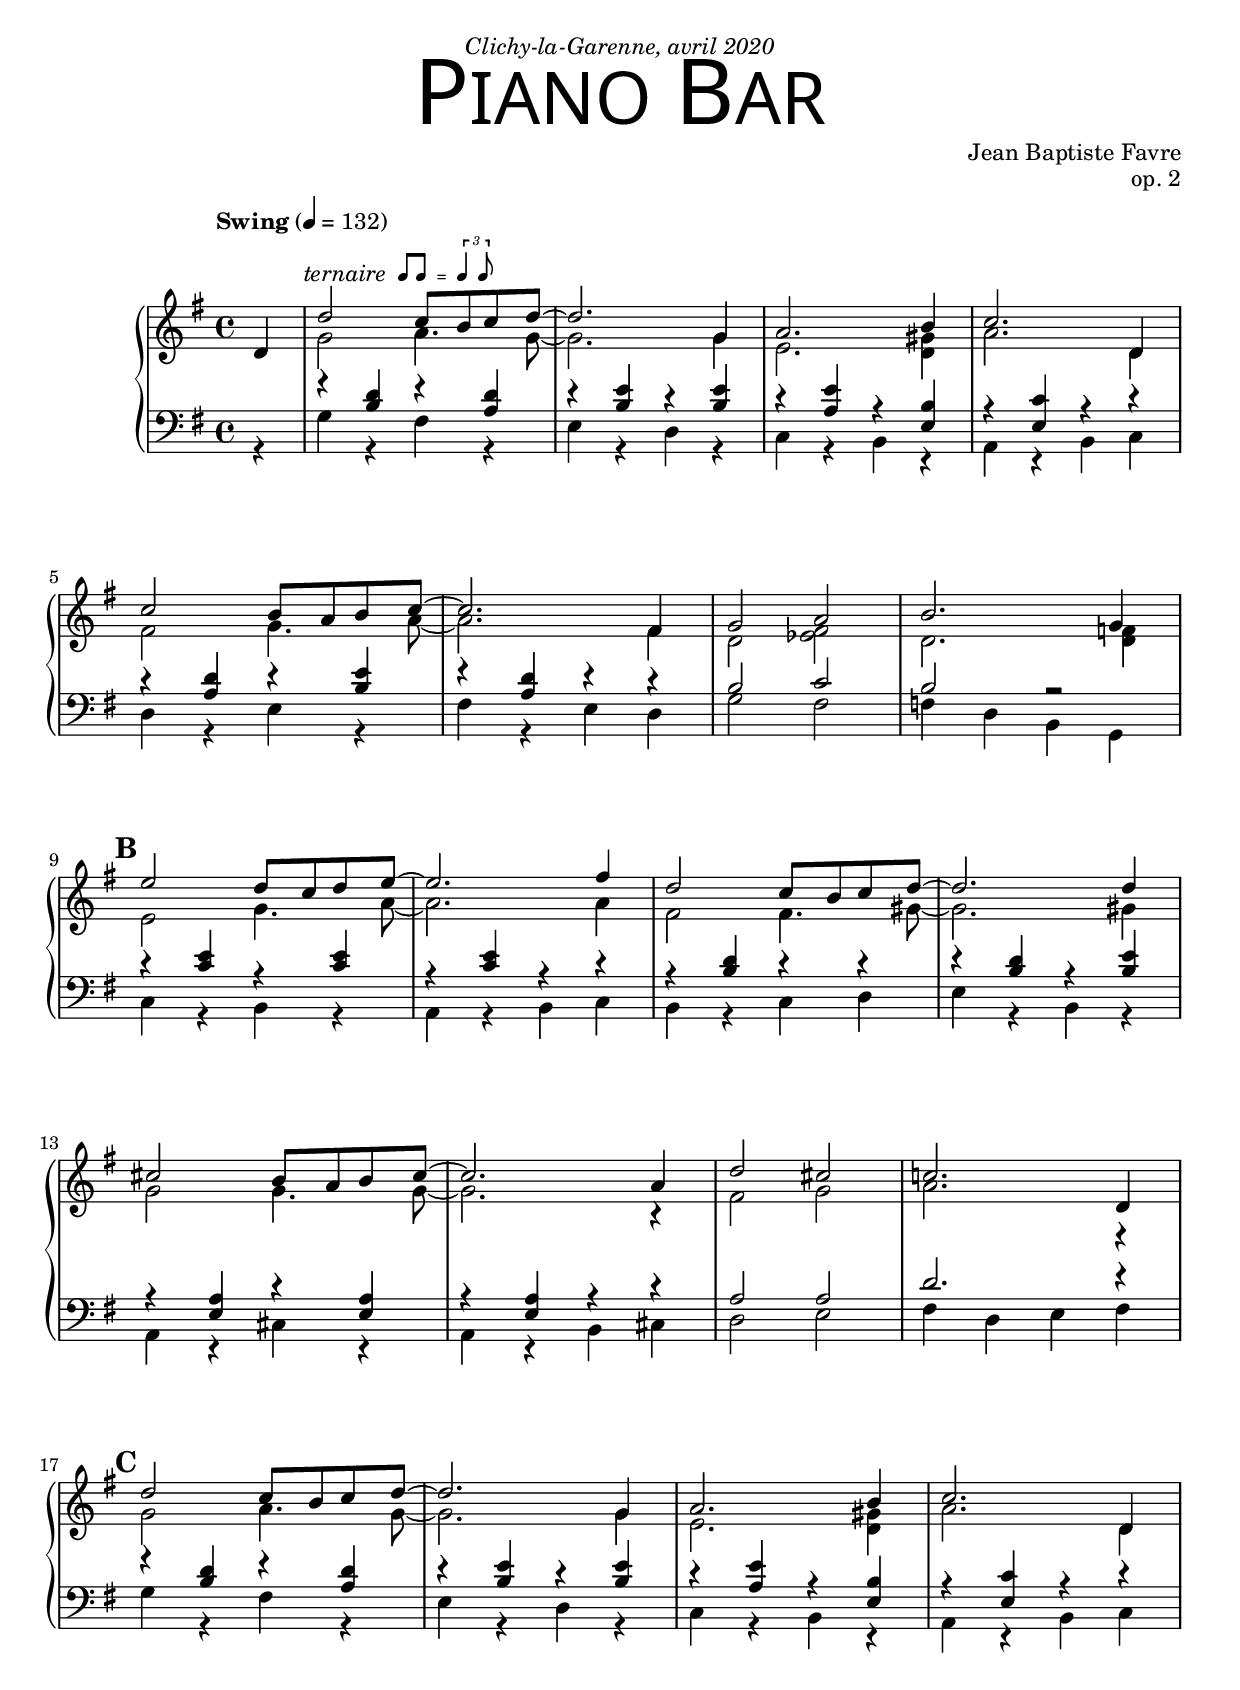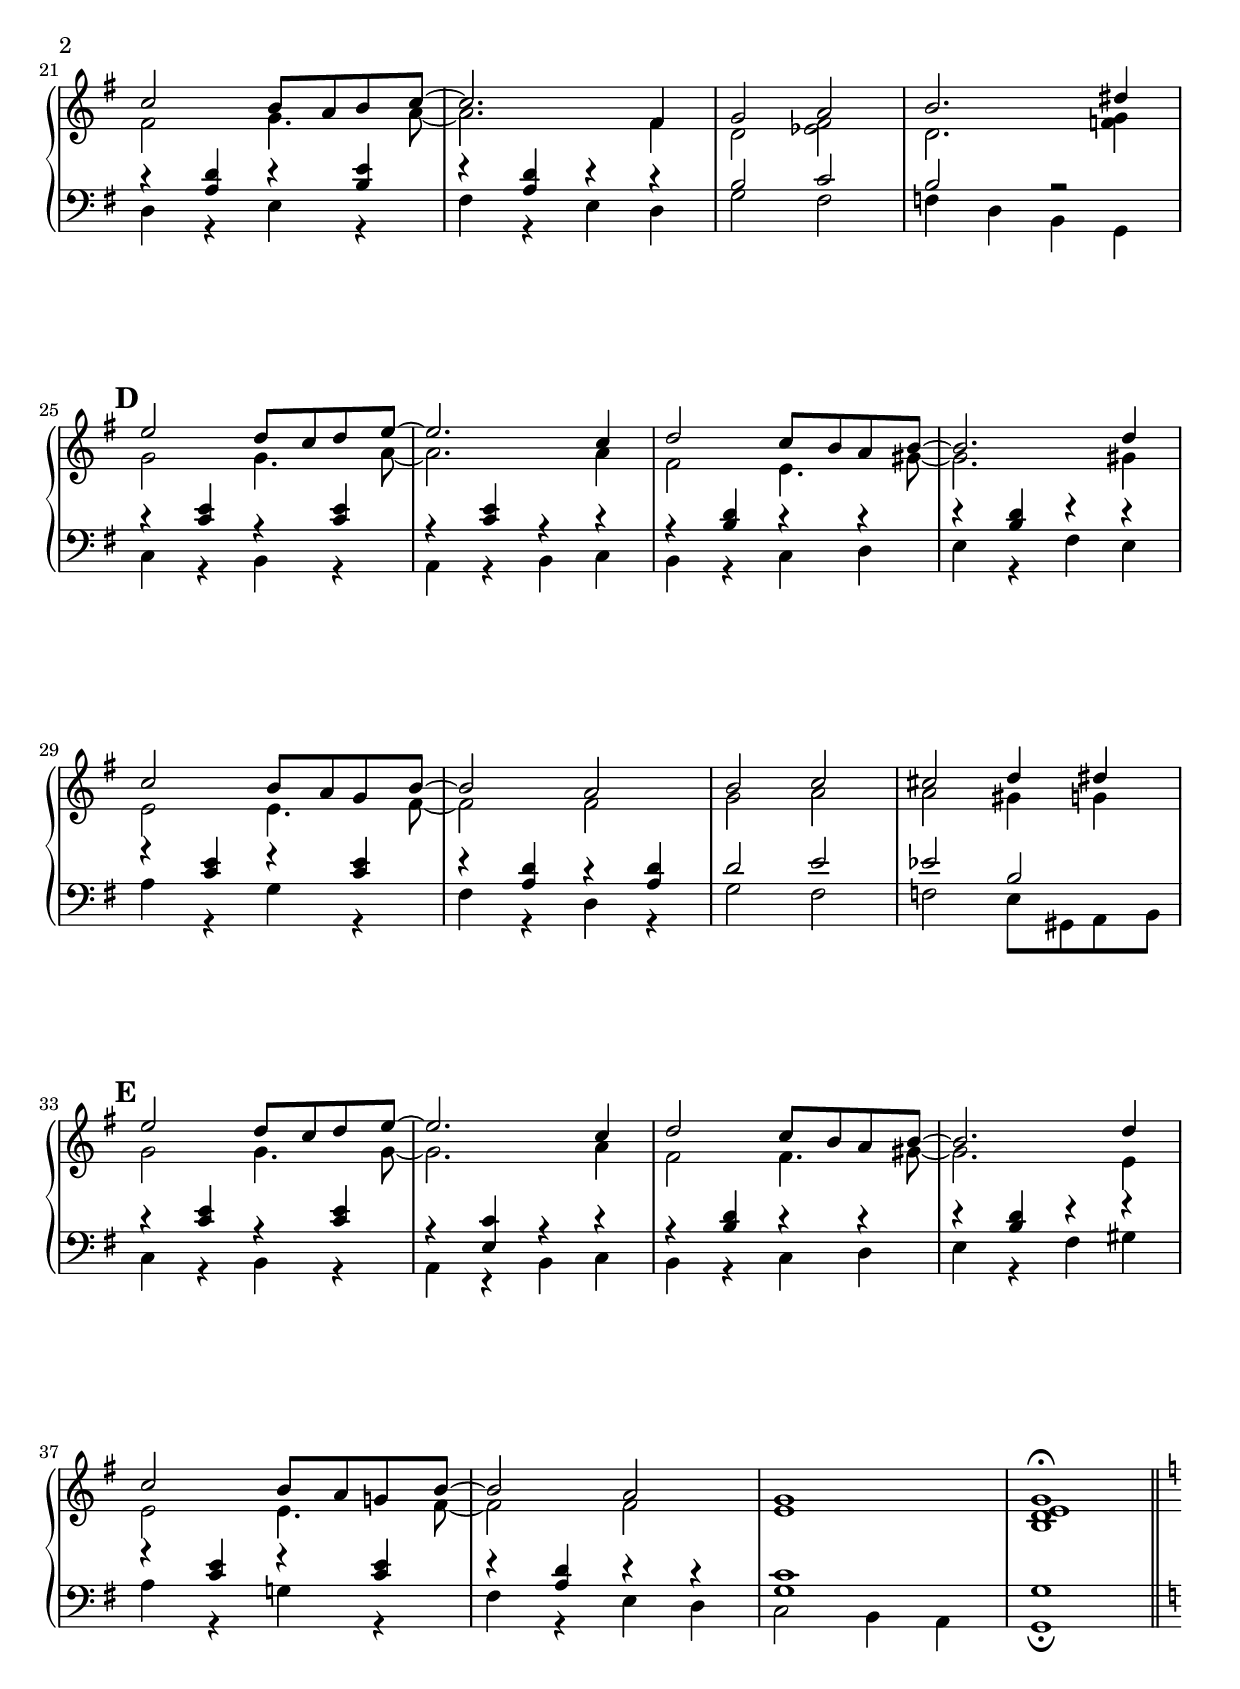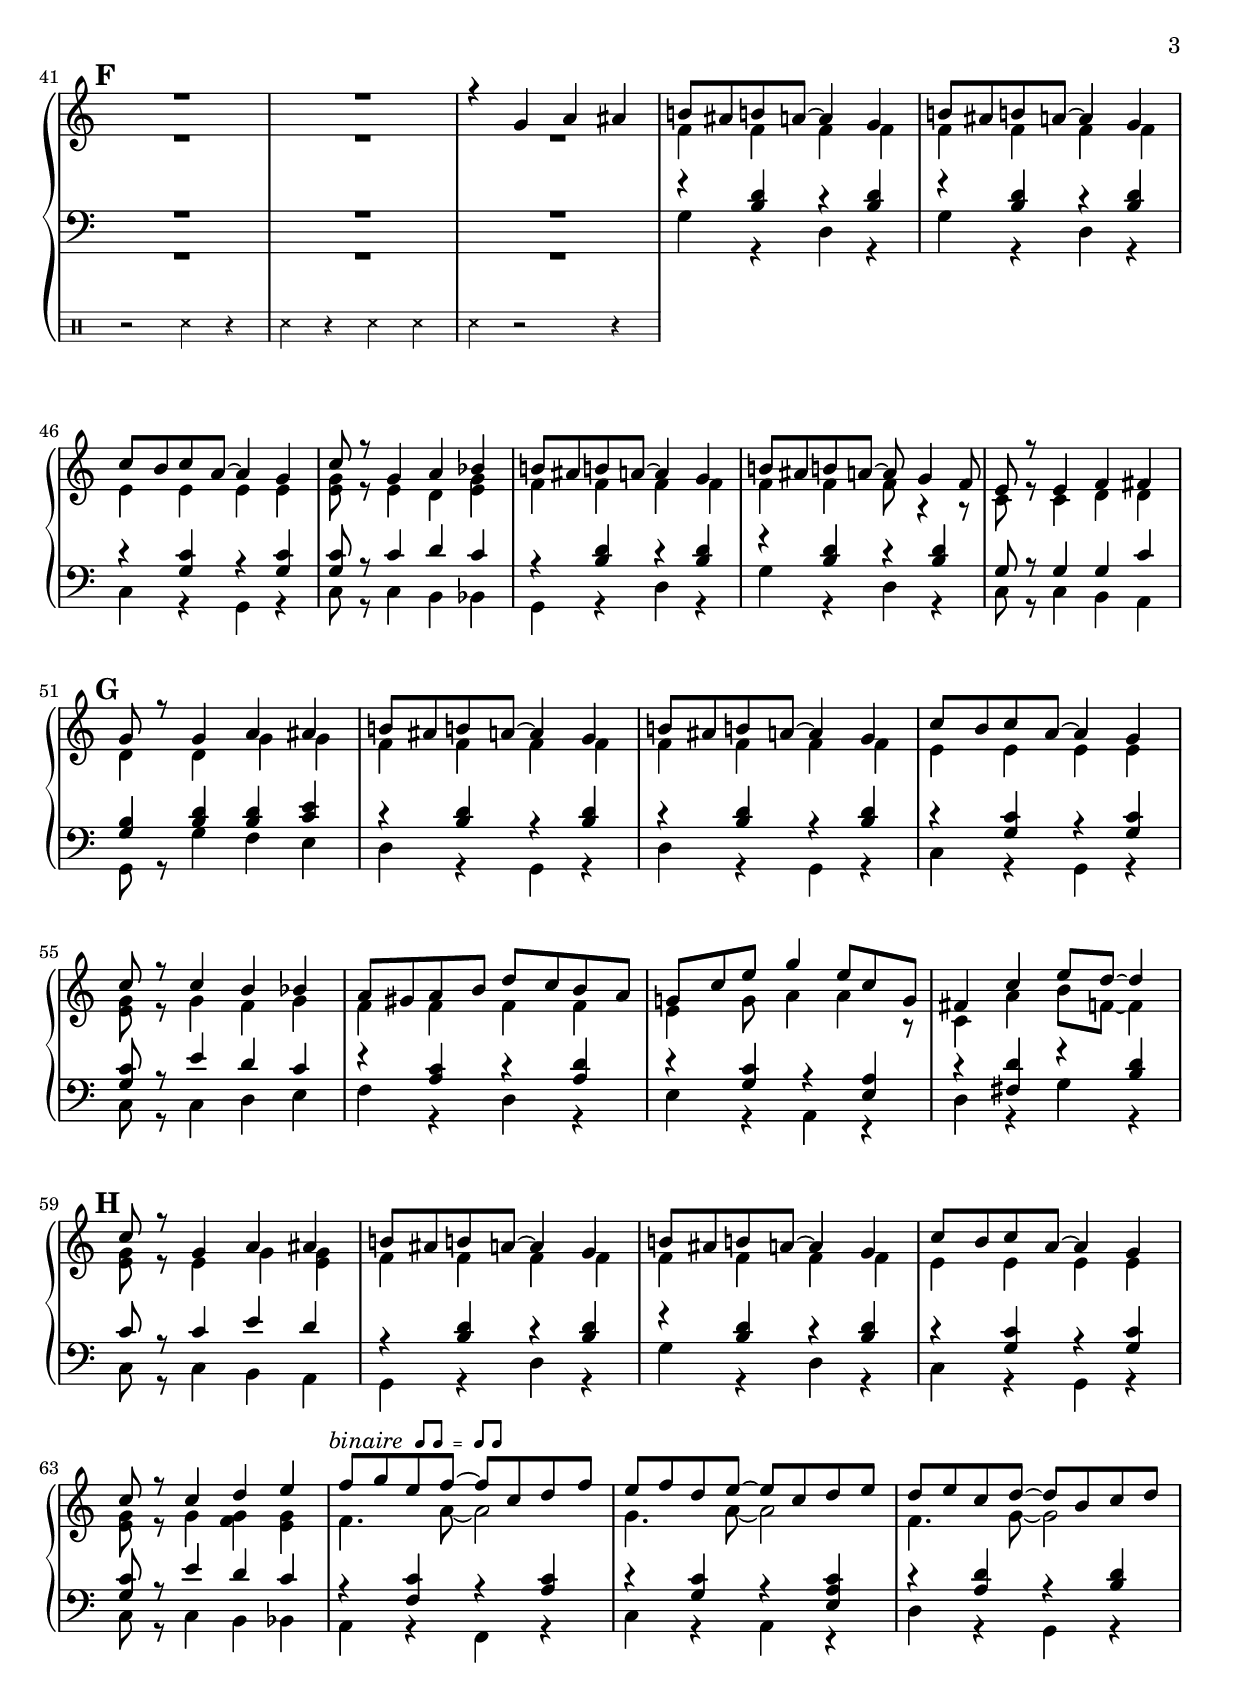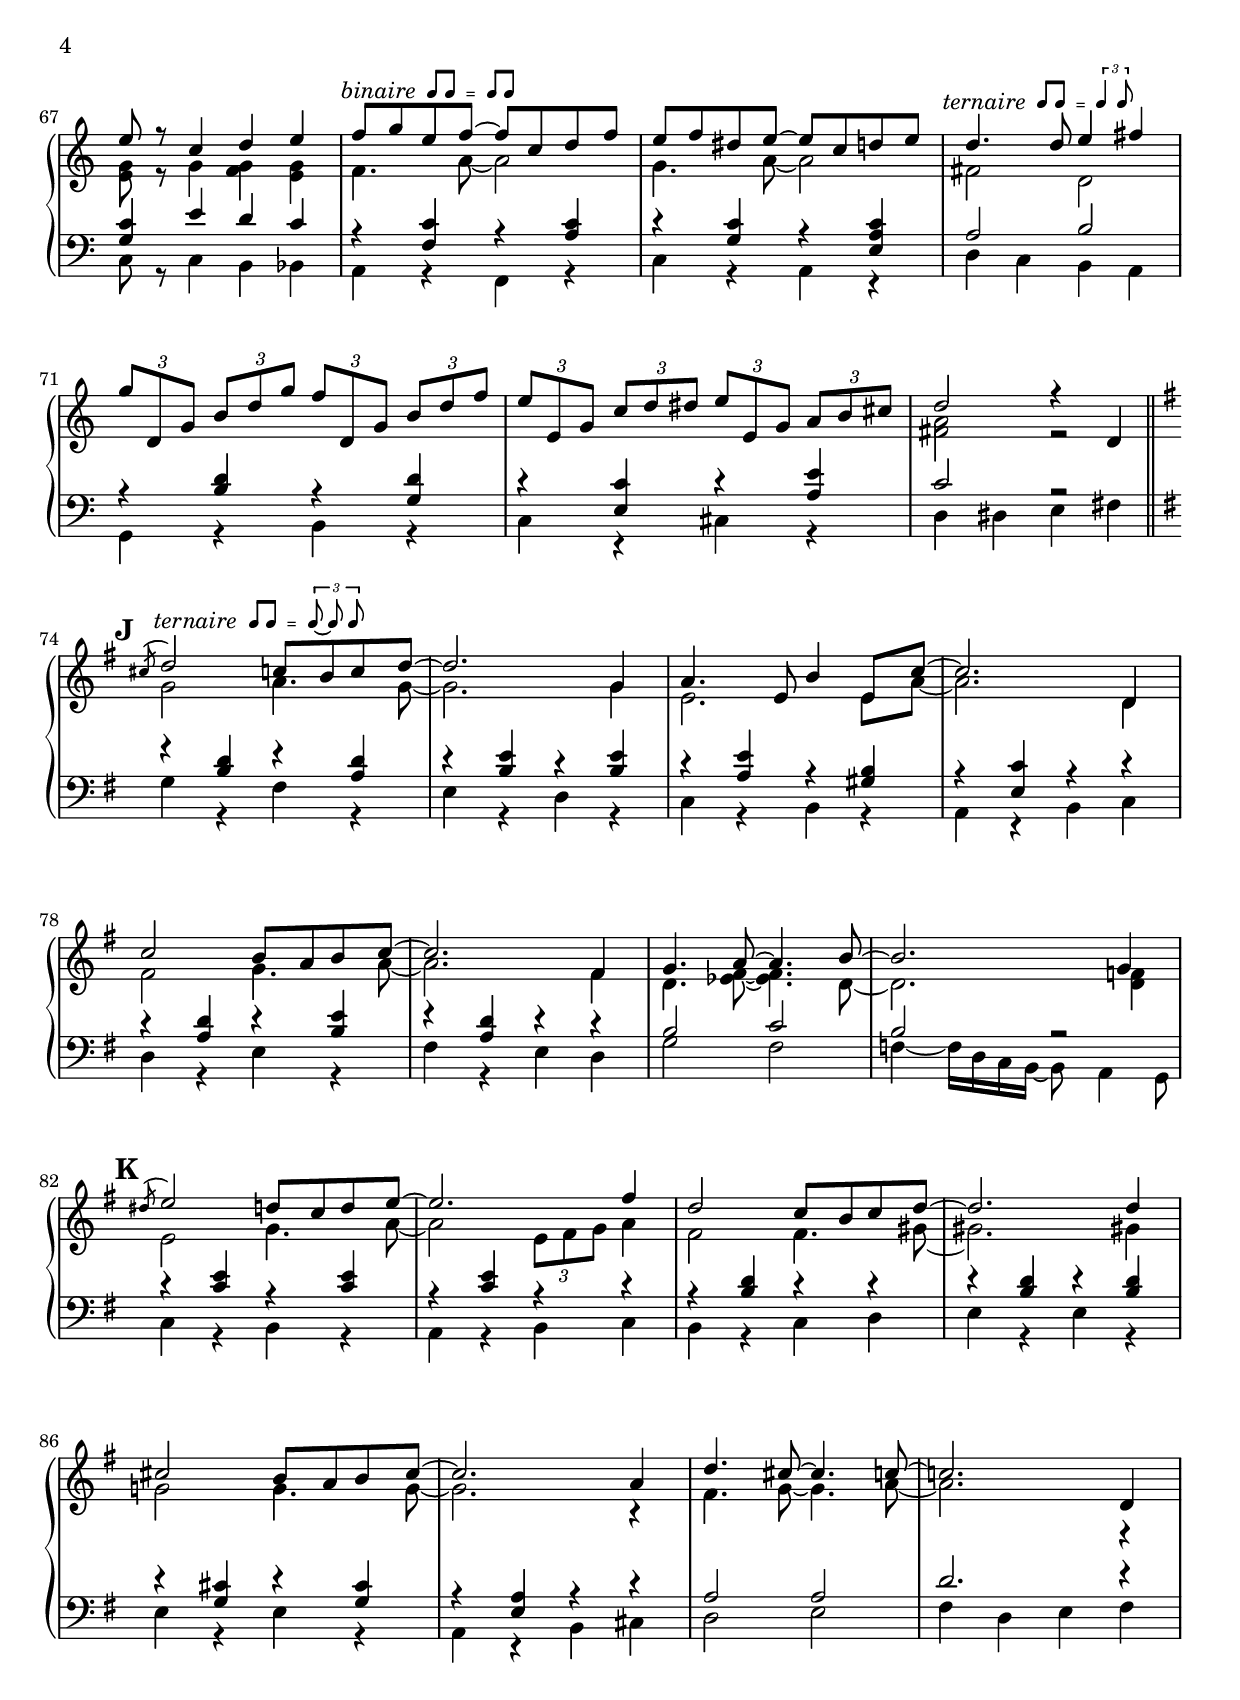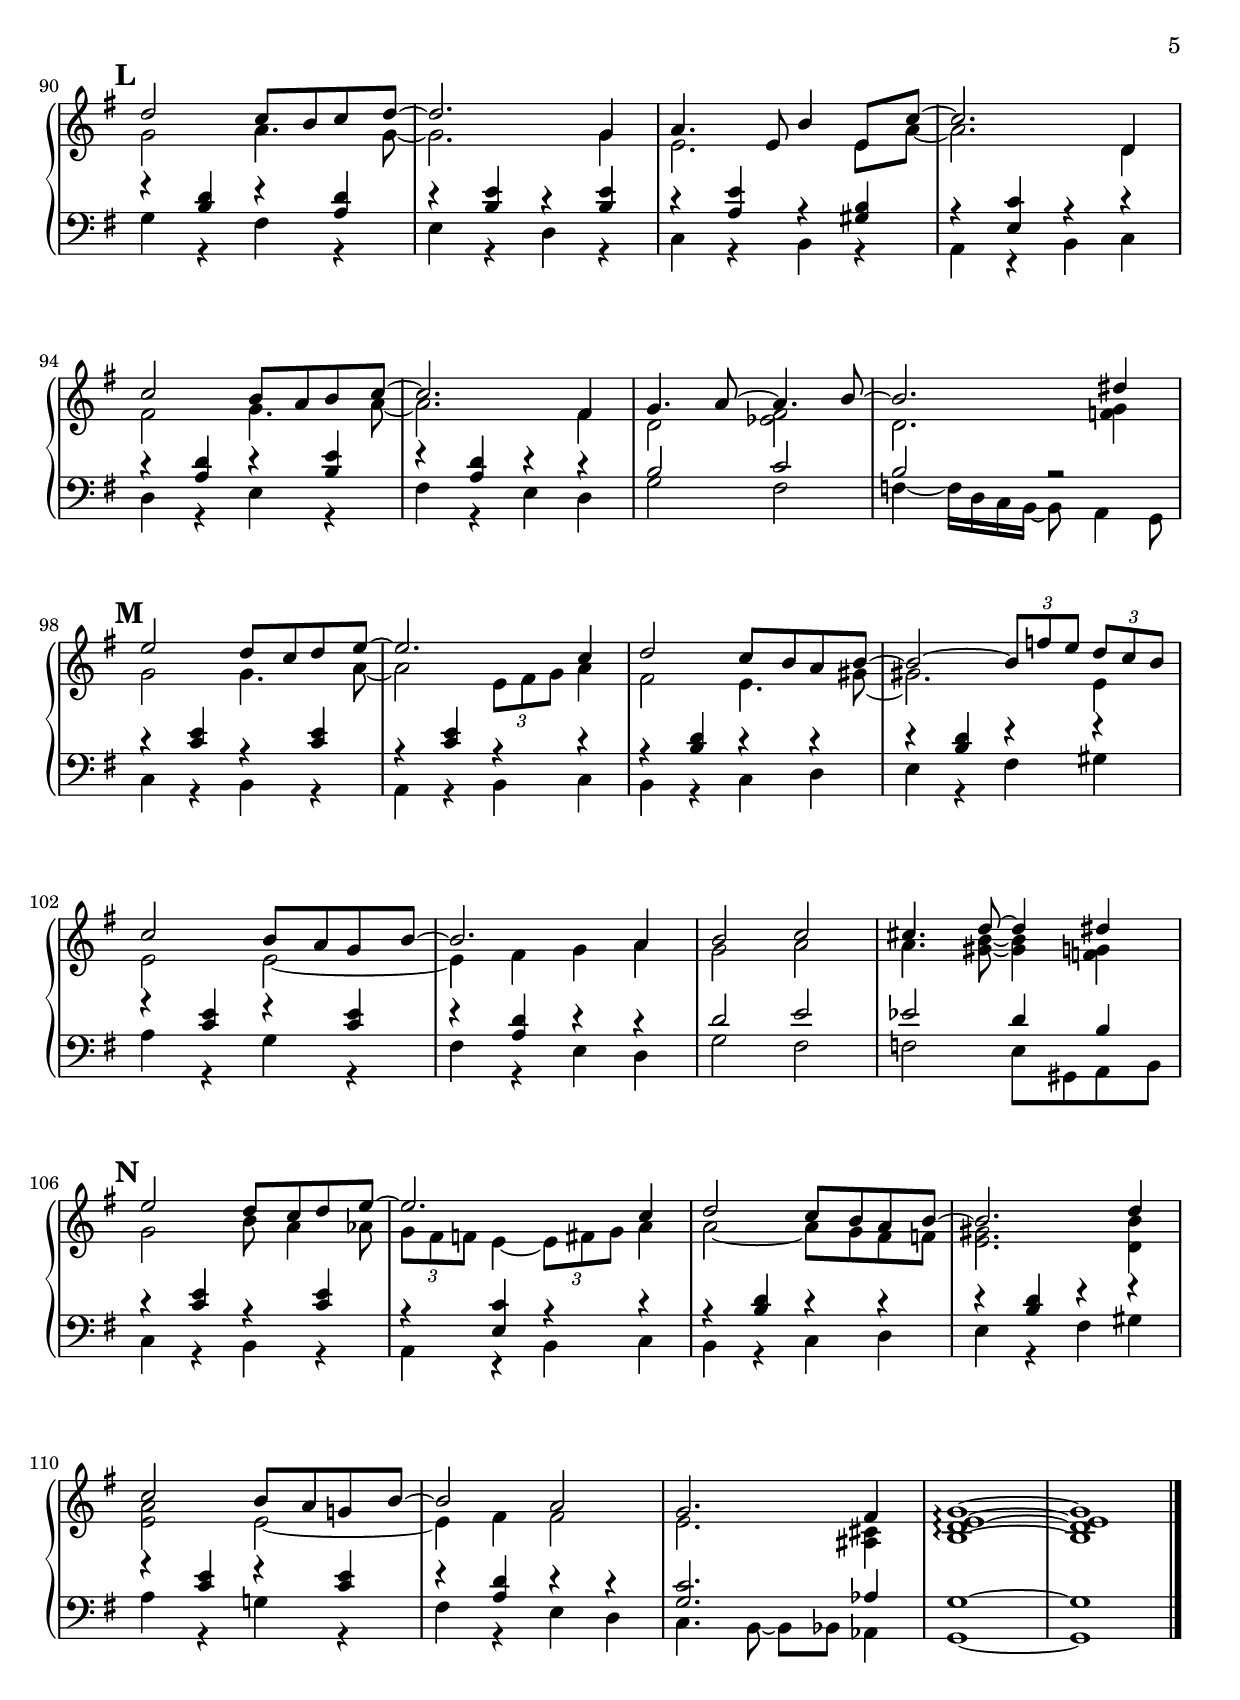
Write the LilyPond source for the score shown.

\version "2.20.0"
\language "english"
% Renders swing rhythm in midi
\include "articulate.ly"
% Will be included in lilypond 2.21
% In the mean time, you can get it from
% https://github.com/lilypond/lilypond/blob/master/ly/swing.ly
%%% -*- Mode: Scheme -*-
%
% Copyright (C) 2012 Johannes Rohrer <src@johannesrohrer.de>
%
% This program is free software: you can redistribute it and/or
% modify it under the terms of the GNU General Public License as
% published by the Free Software Foundation, either version 3 of
% the License, or (at your option) any later version.
%
% This program is distributed in the hope that it will be useful,
% but WITHOUT ANY WARRANTY; without even the implied warranty of
% MERCHANTABILITY or FITNESS FOR A PARTICULAR PURPOSE.  See the GNU
% General Public License for more details.
%
% You should have received a copy of the GNU General Public License
% along with this program.  If not, see
% <http://www.gnu.org/licenses/>.

%% Provide music functions that scale music event durations to create
%% a swing feeling.  This influences both notation spacing and MIDI output.

%%   \applySwing swingDiv weightList music
%%
%%   \applySwingWithOffset swingDiv offset weightList music
%%
%%   \tripletFeel swingDiv music
%%
%% See the function docstrings and usage examples below for more
%% information.

%% Originally inspired by contributions to LilyPond issue #687
%% <https://sourceforge.net/p/testlilyissues/issues/687>,
%% especially by Dean Radcliffe <chicagogrooves_at_gmail_dot_com>
%% and Arvid Grøtting <arvidgr_at_gmail_dot_com>.


%%% Usage examples:

%%   %% swung eigth or sixteenth notes
%%
%%   \tripletFeel 8 { c8 c }
%%   %% result: { c8*4/3 c8*2/3 },
%%   %% corresponding to \times 2/3 { c4 c8 }
%%
%%   \tripletFeel 16 { c16 c }
%%   %% result: { c16*4/3 c16*2/3 },
%%   %% corresponding to \times 2/3 { c8 c16 }
%%
%%   %% samba swing
%%
%%   \applySwing 16 #'(3 2 2 3) { c16 c c c }
%%   %% result corresponding to \times 4/5 { c16. c16 c c16. }
%%
%%   \applySwing 16 #'(4 3 3 4) { c16 c c c } % smoother
%%   %% result corresponding to \times 8/7 { c16 c32. c c16 }


%%% Known limitations:

%% * \repeat constructs in music (even \repeat unfold) are not taken
%%   into consideration when determining note timing. This will lead
%%   to problems unless the durations of all repeated parts are
%%   integer multiples of the swing cycle duration.
%%
%% * These functions are oblivious to time signatures and measures.
%%
%%   That is why offsets need to be supplied by the user if music
%%   starts off-beat.
%%
%% * Grace notes are ignored and simply left unaffected.
%%
%% * Treatment of notes shorter than swingDiv is ad-hoc and may not be
%%   what you want.
%%
%%   In some detail: \applySwing operates by shifting the boundary
%%   between two events if it falls on an off-beat multiple of
%%   swingDiv. Assuming forward shift (backward shift works
%%   analogously), this is done by first lengthening the earlier
%%   event, then shortening the following event(s) by the same amount.
%%
%%   Notes shorter than swingDiv never trigger the first step, hence
%%   all notes in the following examples remain straight:
%%
%%      \tripletFeel 8 { c16 c c c }
%%      \tripletFeel 8 { c16 c c8 }
%%
%%   However, if they appear after a note that has already been
%%   lengthened, they will be shortened in the second step. Therefore,
%%
%%      \tripletFeel 8 { c8 c16 c }
%%
%%   will result in timing corresponding to \times 2/3 { c4 c16 c }.

\version "2.20.0"

%%% Helper functions

#(define (moment-abs mom)
   (if (ly:moment<? mom ZERO-MOMENT)
       (ly:moment-sub ZERO-MOMENT mom)
       mom))

#(define (chord-or-with-duration? music)
   (or
    (eq? (ly:music-property music 'name) 'EventChord)
    (ly:duration? (ly:music-property music 'duration))))

#(define (music-lengthen music add-moment)
   "Uniformly scale durations in @var{music} such that it takes
@var{add-moment} more time in total."
   (let* ((dur (ly:moment-main (ly:music-length music)))
          (delta (ly:moment-main add-moment))
          (factr (ly:make-moment (1+ (/ delta dur)))))
     (ly:music-compress music factr)))

#(define* (map-events-with-timing
           function
           music
           #:optional (start-time ZERO-MOMENT))
   "Walk through @var{music} and transform each chord or event with
duration (e.g. NoteEvent) @code{evt} to @code{(@var{function} evt
time)}. Here @code{time} provides the moment at which @code{evt}
occurs, with @var{start-time} assigned to the earliest such event
encountered in @var{music}.

Ignore grace music. Do not unfold repeats for determining timings."
   (map-some-music
    (lambda (mus)
      (cond
       ((eq? (ly:music-property mus 'name) 'GraceMusic)
        ;; ignore grace notes (leave mus unchanged and stop recursing)
        mus)
       ((eq? (ly:music-property mus 'name) 'SimultaneousMusic)
        ;; recursively call this function on all parallel music elements
        (let ((es (ly:music-property mus 'elements))
              (e (ly:music-property mus 'element)))
          (if (pair? es)
              (set! (ly:music-property mus 'elements)
                    (map (lambda (x)
                           (map-events-with-timing function x start-time))
                      es)))
          ;; Not sure if this can actually happen with SimultaneousMusic?
          ;; Anyway, better safe than sorry.
          (if (ly:music? e)
              (set! (ly:music-property mus 'element)
                    (map-events-with-timing function e start-time)))
          ;; advance time counter by total length of simultaneous music
          (set! start-time
                (ly:moment-add start-time (ly:music-length mus)))
          mus))
       ((chord-or-with-duration? mus)
        (let ((evt-time start-time))
          ;; advance time counter
          (set! start-time
                (ly:moment-add start-time (ly:music-length mus)))
          (function mus evt-time)))
       (else
        ;; if we did not handle mus above, keep recursing
        #f)))
    music))

%%% Grid calculations

%% Assume we want to swing notes of duration s in cycles of n notes,
%% such that the i-th note in such a group gets a relative length of
%% wi, but the length u = n*s of the cycle as a whole remains
%% unchanged. This corresponds to a function call like
%%
%%   \applySwing s '(w1 w2 ... wn) music
%%
%% and means that we want to distort a "straight" temporal grid
%%
%%   0       s      2s       (n-1)s       u     u+s ...
%%   |  (s)  :  (s)  :     ...    :  (s)  |  (s)  : ... (periodically)
%%
%% to something like
%%
%%   0       s+d1  2s+d2    (n-1)s+d(n-1) u   ...
%%   | (w1)    : (w2) :    ...     : (wn) |   ...       (periodically)
%%
%% We can calculate the deltas di from the weights wi as
%%
%%   di = d(i-1) + (wi/W)*u - s
%%
%% with W = w1 + w2 + ... + wn. The function
%% calculate-normalized-deltas does this for the special case u = 1,
%% i.e. s = 1/n, working with rational numbers; calculate-delta-alist
%% uses this to calculate an alist of lilypond moments, associating
%% grid line positions s, 2s, ... i*s, ... with the corresponding
%% deltas d1, d2, ... di, ...

#(define (calculate-normalized-deltas wlist)
   "Based on a subdivision of the unit interval [0;1] into n =
length(wlist) sub-intervals of equal width 1/n, calculate the
necessary shifts of the sub-interval boundaries to make the relative
lenghts of the sub-intervals correspond to the ratios of the numbers
in wlist.

Return a list of n-1 numbers."
   (let* ((n (length wlist))
          (wsum (apply + wlist))
          (div-dur-adjustments (map (lambda (w) (- (/ w wsum) (/ 1 n)))
                                 wlist)))
     (let to-deltas ((adjs div-dur-adjustments)
                     (prev-delta 0))
       (if (or (null? adjs) (null? (cdr adjs)))
           '()
           (let ((next-delta (+ prev-delta (car adjs))))
             (cons next-delta (to-deltas (cdr adjs) next-delta)))))))

#(define (calculate-delta-alist wlist swing-div)
   "Based on a pulse of n = length(wlist) notes of original duration
swing-div (a moment), calculate the necessary shifts of the note
boundaries (as moments, again) to make the relative length of the
notes correspond to the ratios of the numbers in wlist.

Return an alist associating old boundary positions with required
shifts, both given as moments."
   (let* ((n (length wlist))
          (old-boundaries (map (lambda (i)
                                 (ly:moment-mul swing-div
                                   (ly:make-moment i)))
                            (iota n 1)))
          (deltas (map (lambda (ndelta)
                         (ly:moment-mul swing-div
                           (ly:make-moment (* n ndelta))))
                    (calculate-normalized-deltas wlist))))
     (map cons old-boundaries deltas)))


%%% Putting things together

%% Now, a function call
%%
%%    (apply-swing s '(w1 w2 ... wn) start-time music)
%%
%% does the main work. It iterates over chords/notes/rests in music,
%% looking for boundaries between events that fall on a line of the
%% straight grid. If it finds such a boundary on grid line i, it will
%% attempt to move it by di (calculated as described above) as
%% follows:
%%
%% * Lengthen the event that ends on the boundary by di, unless its
%%   duration is shorter than swing-div.
%%
%% * Shorten the following events (durations: e1, e2, ... ej, ...) by
%%   at most di*ej/swing-div each until the lengthening has been
%%   compensated for completely.

#(define (apply-swing swing-div wlist start-time music)
   (let* ((swing-unit (ly:make-moment (* (length wlist)
                                        (ly:moment-main swing-div))))
          (delta-alist (calculate-delta-alist wlist swing-div))
          (prev-lengthening ZERO-MOMENT)
          (rem-lengthening ZERO-MOMENT))
     (ly:debug "apply-swing: delta-alist: ~a" delta-alist)
     (map-events-with-timing
      (lambda (evt evt-time)
        (let* ((evt-duration (ly:music-length evt))
               (grid-pos-start (ly:moment-mod evt-time swing-unit))
               (grid-pos-end (ly:moment-mod
                              (ly:moment-add evt-time evt-duration)
                              swing-unit)))
          (ly:debug
           "apply-swing: check ~a at ~a (gridpos ~a), length ~a, end gridpos ~a"
           (ly:music-property evt 'name)
           evt-time
           grid-pos-start
           evt-duration
           grid-pos-end)
          ;; Potentially shorten this event to compensate for previous
          ;; lengthenings, but for notes shorter than swing-div,
          ;; restrict subtraction to a fraction evt-duration/swing-div
          ;; of prev-lengthening. (Notice that the formulae must also
          ;; work for negative previous lengthening.)
          (if
           (and (ly:moment<? ZERO-MOMENT (moment-abs rem-lengthening))
                (ly:moment<? ZERO-MOMENT evt-duration))
           (let* ((max-shorten (ly:moment-mul prev-lengthening
                                 (ly:moment-div evt-duration
                                   swing-div)))
                  (shorten-by
                   (if (ly:moment<? (ly:make-moment 1/1)
                         (ly:moment-div max-shorten rem-lengthening))
                       rem-lengthening
                       max-shorten)))
             (set! rem-lengthening
                   (ly:moment-sub rem-lengthening shorten-by))
             (ly:debug
              "apply-swing:       shorten by ~a (remaining: ~a out of ~a)"
              shorten-by rem-lengthening prev-lengthening)
             (music-lengthen evt (ly:moment-sub ZERO-MOMENT shorten-by))))
          ;; Lengthen notes that end on off-beat grid positions by the
          ;; corresponding delta, if they are long enough
          (if
           (and (assoc grid-pos-end delta-alist)
                (not (ly:moment<? evt-duration swing-div)))
           (let ((delta (assoc-ref delta-alist grid-pos-end)))
             (ly:debug "apply-swing:       lengthen by ~a" delta)
             (music-lengthen evt delta)
             (set! prev-lengthening delta)
             (set! rem-lengthening (ly:moment-add delta rem-lengthening))))
          evt))
      music
      start-time)))


%%% Music function definitions

applySwing =
#(define-music-function
  (swingDiv weightList music)
  (ly:duration? pair? ly:music?)
  (_i "Scale event durations in @var{music} to create a swing feeling.

The groove is defined as follows: Given a @var{weightList} of
@code{#'(w1 w2 ... wn)}, transform groups of n notes of duration
@var{swingDiv} ('swing cycles') such that the new relative lengths of
the notes in a cycle correspond to the ratios of weight numbers
@code{w1}, ..., @code{wn}, while the total duration of each cycle
remains the same.

For example, a @var{weightList} of @code{#'(2 1)} creates a triplet
feel pulse: group pairs of two notes, making the first twice as long
as the second.

@var{music} must start on-beat, i.e. the earliest event in @var{music}
also marks the beginning of the first swing cycle.")
  (apply-swing
   (ly:duration-length swingDiv)
   weightList
   ZERO-MOMENT
   music))

%% FIXME: enter offset as a duration rather than a moment? -vv
applySwingWithOffset =
#(define-music-function
  (swingDiv weightList offset music)
  (ly:duration? pair? ly:moment? ly:music?)
  (_i "Like @code{\\applySwing swingDiv weightList music}, but allow
@var{music} to start off-beat.

Use the argument @var{offset} to specify the start time (as a moment)
of @var{music} relative to the start of the first swing cycle.")
  (apply-swing
   (ly:duration-length swingDiv)
   weightList
   offset
   music))

tripletFeel =
#(define-music-function
  (swingDiv music)
  (ly:duration? ly:music?)
  (_i "Apply a triplet-feel swing to @var{music}, swinging notes of
duration @var{swingDiv}. Equivalent to @code{\\applySwing
swingDiv #'(2 1) music}.")
  (apply-swing
   (ly:duration-length swingDiv)
   '(2 1)
   ZERO-MOMENT
   music))

% This one has been found here:
% http://lsr.di.unimi.it/LSR/Item?id=204
%% http://lsr.di.unimi.it/LSR/Item?id=204
%% see also http://lilypond.org/doc/v2.18/Documentation/internals/metronome_005fmark_005fengraver
%% see also http://lilypond.org/doc/v2.18/Documentation/snippets/rhythms

%%% Function: rhythmMark
%%% ============================================================
%%%  Purpose: print a sophisticated rehearsal mark e.g
%%%           for rhythm directives
%%%    Usage: \rhythmMark label music1 music2
%%% ------------------------------------------------------------
%%% Variable: label (string)
%%% ------------------------------------------------------------
%%% Variable: music1 (ly:music)
%%% ------------------------------------------------------------
%%% Variable: music2 (ly:music)
%%% ------------------------------------------------------------
%%%  Example: \rhythmMark #"Swing" \rhyMarkIIEighths
%%%                 \rhyMarkSlurredTriplets
%%% ------------------------------------------------------------
%%% Constants:
%%%           rhythmMarkStaffReduce = #-3
%%%           rhythmMarkLabelFontSize = #-2
%%% ------------------------------------------------------------
%%%  Comment: see below for predefined values for music1&2
%%% ============================================================

rhythmMarkStaffReduce = #-3
rhythmMarkLabelFontSize = #-2

rhythmMark = #(define-music-function (parser location label musicI musicII ) (string? ly:music? ly:music?)
   #{
      \mark \markup {
        \line \general-align #Y #DOWN {
          \combine
            \italic \fontsize #rhythmMarkLabelFontSize $label
            \transparent \italic \fontsize #rhythmMarkLabelFontSize f

          \score {                     % 2nd column in line
            \new Staff \with {
              fontSize = #rhythmMarkStaffReduce
              \override StaffSymbol.staff-space = #(magstep rhythmMarkStaffReduce)
              \override StaffSymbol.line-count = #0
              \override VerticalAxisGroup.Y-extent = #'(-0.85 . 4)
            }

            {
              \relative c' { \stemUp $musicI }

%             \override Score.SpacingSpanner.strict-note-spacing = ##t
              \once \override Score.TextScript.Y-offset = #-0.4
              s4.^\markup{ \halign #-1 \italic "=" }

              \relative c' { \stemUp $musicII }
            }

            \layout {
              ragged-right= ##t
              indent = 0
              \context {
                \Staff
                \remove "Clef_engraver"
                \remove "Time_signature_engraver"
              }
            } % layout end

          } % Score end

        } % line end
      } % markup end
   #})

%%% Function: rhythmMarkC
%%% ============================================================
%%%  Purpose: print a sophisticated rehearsal mark e.g for
%%%           rhythm directives in a column (music on top)
%%%    Usage: \rhythmMarkC label music1 music2
%%% ------------------------------------------------------------
%%% Variable: label (string)
%%% ------------------------------------------------------------
%%% Variable: music1 (ly:music)
%%% ------------------------------------------------------------
%%% Variable: music2 (ly:music)
%%% ------------------------------------------------------------
%%%  Example: \rhythmMarkC #"Swing" \rhyMarkIIEighths
%%%                 \rhyMarkSlurredTriplets
%%% ------------------------------------------------------------
%%% Constants:
%%%           rhythmMarkCStaffReduce = #-4
%%%           rhythmMarkCLabelFontSize = #-2
%%% ------------------------------------------------------------
%%%  Comment: see below for predefined values for music1&2
%%% ============================================================

rhythmMarkCStaffReduce = #-4
rhythmMarkCLabelFontSize = #-2

rhythmMarkC = #(define-music-function (parser location label musicI musicII ) (string? ly:music? ly:music?)
   #{
      \mark \markup
      {
        \combine

          \line {
            \hspace #0
            \translate #'(-0.1 . -3.25) \italic \fontsize #rhythmMarkCLabelFontSize $label
          } % end Line

          \line \vcenter {

              \score {                 % 1st column in line

                \new Staff \with {
                  fontSize = #rhythmMarkCStaffReduce
                  \override StaffSymbol.staff-space = #(magstep rhythmMarkCStaffReduce)
                  \override StaffSymbol.line-count = #0
                  \override VerticalAxisGroup.Y-extent = #'(0 . 0)  % td
                }

                \relative c' { \stemUp $musicI }

                \layout {
                  ragged-right= ##t
                  indent = 0
                  \context {
                    \Staff
                    \remove "Clef_engraver"
                    \remove "Time_signature_engraver" }
                } % layout

              } % 1st score

              \hspace #-0.1            % 2nd column in line

                                       % 3rd column in line
              \italic \fontsize #rhythmMarkCStaffReduce "="

              \score {                 % 4th column in line

                \new Staff \with {
                  fontSize = #rhythmMarkCStaffReduce
                  \override StaffSymbol.staff-space = #(magstep rhythmMarkCStaffReduce)
                  \override StaffSymbol.line-count = #0
                  \override VerticalAxisGroup.Y-extent = #'(0 . 0)  % td
                }

                \relative c' {
                  \stemUp $musicII
                }

                \layout {
                  ragged-right= ##t
                  indent = 0
                  \context {
                    \Staff
                    \remove "Clef_engraver"
                    \remove "Time_signature_engraver" }
                } % layout

              } % 2nd score end

            } % line end
          % end combine
        } % markup end
   #})

%%% predefined ly:music-Variables for use
%%% in function rhythmMark and rhythmMarkC
%%% ============================================================
rhyMarkI = { b'1*1/8 }

rhyMarkII = { b'2*1/4 }

rhyMarkIV = { b'4*1/2 }

rhyMarkEighth = { b'8 }

rhyMarkIIEighths = {
  % \override Score.SpacingSpanner.common-shortest-duration = #(ly:make-moment 1/4) % tight
  \override Score.SpacingSpanner.common-shortest-duration = #(ly:make-moment 3/16) % even
  b'8[ b8]
}
rhyMarkTriplets = {
  % \override Score.SpacingSpanner.common-shortest-duration = #(ly:make-moment 1/2) % super-tight
  % \override Score.SpacingSpanner.common-shortest-duration = #(ly:make-moment 1/4) % tight
  \override Score.SpacingSpanner.common-shortest-duration = #(ly:make-moment 3/16) % even
  \tuplet 3/2 { b'4 b8 }
}
rhyMarkSlurredTriplets = {
  % \override Score.SpacingSpanner.common-shortest-duration = #(ly:make-moment 1/4) % tight
  % \override Score.SpacingSpanner.common-shortest-duration = #(ly:make-moment 5/32) % slighty tighter as even
  \override Score.SpacingSpanner.common-shortest-duration = #(ly:make-moment 1/8) % even
  \tuplet 3/2 { b'8 ~ b8 b8 }
}
rhyMarkDottedEighths = {
  % \override Score.SpacingSpanner.common-shortest-duration = #(ly:make-moment 1/4) % tight
  \override Score.SpacingSpanner.common-shortest-duration = #(ly:make-moment 3/16) % even
  % \override Score.SpacingSpanner.common-shortest-duration = #(ly:make-moment 1/8) % loose
  { b'8.[ b16*2] }
}


keepTags   = #'(visuel notvideo)

%%% To enable processing with ly2video, uncomment include and paper blockbelow
%\include "libs/ly2video.ily"
%removeTags = #'(notvideo school)
%\paper {
%   page-breaking = #ly:one-line-breaking
%   top-margin    = 148\mm
%   bottom-margin = 148\mm
%   left-margin   = 46\mm
%   right-margin  = 46\mm
%}

%%% To enable processing with ly2video, comment paper block below
\paper {
  #(set-paper-size "a4")
  top-margin = 1\cm
  bottom-margin = 1\cm
  #(include-special-characters)
  print-all-headers = ##f
  ragged-last-bottom = ##f
  max-systems-per-page = 6
}
removeTags = #'(school)

\header {
  title = \markup { \override #'(font-name . "Park Lane NF") \fontsize #8 \smallCaps "Piano Bar" }
  subtitle = ""
  composer = "Jean Baptiste Favre"
  opus = "op. 2"
  dedication = \markup { \italic "Clichy-la-Garenne, avril 2020" }
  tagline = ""
}
midiInstrumentName = "honky-tonk"
global = { \override Score.MetronomeMark.padding = #7 \tempo "Swing" 4 = 132 \time 4/4 \key g \major }
sopraneVoice = \relative c' {
          \partial 4
          d4
             \tag #'notvideo \once \override Score.RehearsalMark.X-offset = #0
             \tag #'notvideo \once \override Score.RehearsalMark.self-alignment-X = #RIGHT
             \tag #'notvideo \rhythmMark #"ternaire" \rhyMarkIIEighths \rhyMarkTriplets
             %\mark \default %\mark "A"
             d'2 \tripletFeel 8 { c8[ b c d~] } d2. g,4 a2. b4 c2. d,4
             c'2 \tripletFeel 8 { b8[ a b c~] } c2. fs,4 g2 a2 b2. g4 \break
             \mark #2 %\mark "B"
             e'2 \tripletFeel 8 { d8[ c d e8~] } e2. fs4 d2 \tripletFeel 8 { c8[ b c d~] } d2. d4
             cs2 \tripletFeel 8 { b8[ a b cs~] } cs2. a4 d2 cs2 c!2. d,4 \break
             \mark \default %\mark "C"
             d'2 \tripletFeel 8 { c8[ b c d~] } d2. g,4 a2. b4 c2. d,4
             c'2 \tripletFeel 8 { b8[ a b c~] } c2. fs,4 g2 a2 b2. ds4 \break
             \mark \default %\mark "D"
             e2 \tripletFeel 8 { d8[ c d e8~] } e2. c4 d2 \tripletFeel 8 { c8[ b a b8~] } b2. d4
             c2 \tripletFeel 8 { b8[ a g8 b8~] } b2 a2 b2 c2 cs2 d4 ds4 \break
             \mark \default %\mark "E"
             e2 \tripletFeel 8 { d8[ c d e8~] } e2. c4 d2 \tripletFeel 8 { c8[ b a b8~] } b2. d4
             c2 \tripletFeel 8 { b8[ a g! b8~] } b2 a2 g1
             \once \hide Score.MetronomeMark <b, d e g>1\fermata \break
             \bar"||" \pageBreak
             \mark \default \key c \major %\mark "F"
             R1 R1
             r4 \once \hide Score.MetronomeMark g'4 a as \tripletFeel 8 { b!8[ as b! a~] } a4 g4 \tripletFeel 8 { b!8[ as b! a~] } a4 g4 \tripletFeel 8 { c8[ b c a~] } a4 g
             c8 r8 g4 a bf \tripletFeel 8 { b!8[ as b! a~] } a4 g4 \tripletFeel 8 { b!8[ as b! a~] a8 g4 f8 } e8 r8 e4 f fs \break
             \mark \default %\mark "G"
             g8 r8 g4 a as \tripletFeel 8 { b!8[ as b! a~] } a4 g4 \tripletFeel 8 { b!8[ as b! a~] } a4 g4 \tripletFeel 8 { c8[ b c a~] } a4 g4
             c8 r8 c4 b bf \tripletFeel 8 { a8[ gs a b] d[ c b a] g![ c e] g4 e8[ c g] } fs4 c' \tripletFeel 8 { e8 d8~ } d4 \break
             \mark \default %\mark "H"
             c8 r8 g4 a as \tripletFeel 8 { b!8[ as b! a~] } a4 g4 \tripletFeel 8 { b!8[ as b! a~] } a4 g4 \tripletFeel 8 { c8[ b c a~] a4 } g
             c8 r8 c4 d e \tag #'notvideo { \once \override Score.RehearsalMark.self-alignment-X = #LEFT \rhythmMark #"binaire" \rhyMarkIIEighths \rhyMarkIIEighths } f8[ g e f~] f[ c d f] e[ f d e~] e[ c d e] d[ e c d~] d[ b c d]
             e r8 c4 d e \tag #'notvideo { \once \override Score.RehearsalMark.self-alignment-X = #LEFT \rhythmMark #"binaire" \rhyMarkIIEighths \rhyMarkIIEighths } f8 g e f~ f c d f e f ds e~ e c d e
             \tag #'notvideo { \once \override Score.RehearsalMark.self-alignment-X = #LEFT \rhythmMark #"ternaire" \rhyMarkIIEighths \rhyMarkTriplets }
             \tripletFeel 8 { d4. d8 e4 fs }
             \tuplet 3/2 4 { g8 d, g b d g f d, g b d f e e, g c d ds e e, g a b cs } d2 r4 d,4 \break \key g \major \bar"||"
             \mark \default %\mark "I"
             \acciaccatura { cs'8 } \tag #'notvideo { \once \override Score.RehearsalMark.self-alignment-X = #LEFT \rhythmMark #"ternaire" \rhyMarkIIEighths \rhyMarkSlurredTriplets } d2 \tripletFeel 8 { c8[ b c d~] d2. g,4 a4. e8 b'4 e,8 c'8~ } c2. d,4
             c'2 \tripletFeel 8 { b8[ a b c~] } c2. fs,4 \tripletFeel 8 { g4. a8~ a4. b8~ } b2. g4 \break
             \mark \default %\mark "J"
             \acciaccatura ds'8 e2 \tripletFeel 8 { d8[ c d e8~] } e2. fs4 d2 \tripletFeel 8 { c8[ b c d~] } d2. d4
             cs2 \tripletFeel 8 { b8[ a b cs~] } cs2. a4 \tripletFeel 8 { d4. cs8~ cs4. c8~ } c!2. d,4 \break
             \mark \default %\mark "K"
             d'2 \tripletFeel 8 { c8[ b c d~] d2. g,4 a4. e8 b'4 e,8 c'8~ } c2. d,4
             c'2 \tripletFeel 8 { b8[ a b c~] } c2. fs,4 \tripletFeel 8 { g4. a8~ a4. b8~ } b2. ds4 \break
             \mark \default %\mark "L"
             e2 \tripletFeel 8 { d8[ c d e8~] } e2. c4 d2 \tripletFeel 8 { c8[ b a b8~] } b2~  \tuplet  3/2 4 { b8 f' e d c b }
             c2 \tripletFeel 8 { b8[ a g8 b8~] } b2. a4 b2 c2 \tripletFeel 8 { cs4. d8~ } d4 ds4 \break
             \mark \default %\mark "M"
             e2 \tripletFeel 8 { d8[ c d e8~] } e2. c4 d2 \tripletFeel 8 { c8[ b a b8~] } b2. d4
             c2 \tripletFeel 8 { b8[ a g! b8~] } b2 a2 g2.  fs4
             \tag #'midi { \set tieWaitForNote = ##t b,32~ d~ e~ g~ <b, d e g>4.~ <b d e g>2~ <b d e g>1 \unset tieWaitForNote }
             \tag #'(visuel) { <b d e g>1\arpeggio~ <b d e g>1 }
          \bar "|."
        }
altoVoice = \relative c' {
          \partial 4 s4
             %\mark "A"
             g'2 \tripletFeel 8 { a4. g8~} g2. g4 e2. <d gs>4 a'2. d,4
             fs2 \tripletFeel 8 { g4. a8~} a2. fs4 d2 <ef fs>2 d2. <d f>4
             % \mark "B"
             e2 \tripletFeel 8 { g4. a8~} a2. a4 fs2 \tripletFeel 8 { fs4. gs8~} gs2. gs4
             g2 \tripletFeel 8 { g4. g8~} g2. r4 fs2 g2 a2. r4
             %\mark "C"
             g2 \tripletFeel 8 { a4. g8~} g2. g4 e2. <d gs>4 a'2. d,4
             fs2 \tripletFeel 8 { g4. a8~} a2. fs4 d2 <ef fs>2 d2. <f g>4
             %\mark "D"
             g2 \tripletFeel 8 { g4. a8~} a2. a4 fs2 \tripletFeel 8 { e4. gs8~} gs2. gs4
             e2 \tripletFeel 8 { e4. fs8~} fs2 fs2 g2 a2 a2 gs4 g4
             %\mark "E"
             g2 \tripletFeel 8 { g4. g8~} g2. a4 fs2 \tripletFeel 8 { fs4. gs8~} gs2. e4
             e2 \tripletFeel 8 { e4. fs8~} fs2 fs e1 s1
             \key c \major %\mark "F"
             R1 R1
             R1 f4 f f f f4 f4 f
             f4 e e4 e e <e g>8 r8 e4 d <e g>
             f4 f4 f4 f \tripletFeel 8 { f4 f f8 r4 r8 } c8 r8 c4 d d
             %\mark "G"
             d d g g f4 f f f f4 f f f e4 e e e
             <e g>8 r8 g4 f g \tripletFeel 8 { f4 f f f e g8 a4 a4 r8 } c,4 a' \tripletFeel 8 { b8 f~ } f4
             %\mark "H"
             <e g>8 r8 e4 g <e g> f4 f f f f f f f e e e e
             <e g>8 r8 g4 <f g> <e g> f4. a8~a2 g4. a8~ a2 f4. g8~ g2 <e g>8 r8 g4 <f g> <e g>
             f4. a8~ a2 g4. a8~ a2 fs2 d2 s1 s1 <fs a>2 r2 \key g \major |
             %\mark "I"
             \once \override Slur.transparent =##t \acciaccatura { s8 } g2 \tripletFeel 8 { a4. g8~  g2. g4 e2. e8 a8~ } a2. d,4
             fs2 \tripletFeel 8 { g4. a8~ } a2. fs4 \tripletFeel 8 { d4. <ef fs>8~ <ef fs>4. d8~ } d2. <d f>4
             % \mark "J"
             e2 \tripletFeel 8 { g4. a8~ } a2 \tuplet 3/2 { e8 fs g } a4 fs2 \tripletFeel 8 { fs4. gs8~ } gs!2. gs!4
             g!2 \tripletFeel 8 { g4. g8~ } g2. r4 \tripletFeel 8 { fs4. g8~ g4. a8~ } a2. r4
             %\mark "K"
             g2 \tripletFeel 8 { a4. g8~ g2. g4 e2. e8 a8~ } a2. d,4
             fs2 \tripletFeel 8 { g4. a8~ } a2. fs4 d2 <ef fs>2 d2. <f g>4
             %\mark "L"
             g2 \tripletFeel 8 { g4. a8~ } a2 \tuplet 3/2 { e8 fs g } a4 fs2 \tripletFeel 8 { e4. gs!8~ } gs!2. e4
             e2 e2~ e4 fs4 g a g2 a2 \tripletFeel 8 { a4. <gs b>8~ } <gs b>4 <f! g!>4
             %\mark "M"
             g2 \tripletFeel 8 { b8 a4 af8 } \tuplet 3/2 4 { g8 fs f } e4~ \tuplet 3/2 4 { e8 fs g} a4 a2~ \tripletFeel 8 { a8[ g fs f] } <e gs!>2. <d b'>4
             <e a>2 e2~ e4 fs4 fs2 e2. <as, cs>4 s1 s1
        }
tenorVoice = \relative c' {
          \partial 4 s4
             %\mark "A"
             r4 <b d>4 r4 <a d>4 r4 <b e>4 r4 <b e>4 r4 <a e'>4 r4 <e b'>4 r4 <e c'>4 r4 r4
             r4 <a d>4 r4 <b e>4 r4 <a d>4 r4 r4 b2 c2 b2 r2
             %\mark "B"
             r4 <c e>4 r4 <c e>4 r4 <c e>4 r4 r4 r4 <b d>4 r4 r4 r4 <b d>4 r4 <b e>4
             r4 <e, a>4 r4 <e a>4 r4 <e a>4 r4 r4 a2 a2 d2. r4
             %\mark "C"
             r4 <b d>4 r4 <a d>4 r4 <b e>4 r4 <b e>4 r4 <a e'>4 r4 <e b'>4 r4 <e c'>4 r4 r4
             r4 <a d>4 r4 <b e>4 r4 <a d>4 r4 r4 b2 c2 b2 r2
             %\mark "D"
             r4 <c e>4 r4 <c e>4 r4 <c e>4 r4 r4 r4 <b d>4 r4 r4 r4 <b d>4 r4 r4
             r4 <c e>4 r4 <c e>4 r4 <a d>4 r4 <a d>4 d2 e2 ef2 b2
             %\mark "E"
             r4 <c e>4 r4 <c e>4 r4 <e, c'>4 r4 r4 r4 <b' d>4 r4 r4 r4 <b d>4 r4 r4
             r4 <c e>4 r4 <c e>4 r4 <a d>4 r4 r4 <g c>1 <g>1
             \key c \major %\mark "F"
             R1 R1
             R1 r4 <b d>4 r <b d>4 r4 <b d>4 r <b d>4 r4 <g c>4 r4 <g c>4
             <g c>8 r8 c4 d c r4 <b d>4 r <b d>4 r4 <b d>4 r4 <b d>4 g8 r8 g4 g c
             %\mark "G"
             <g b>4 <b d> <b d> <c e> r4 <b d>4 r <b d>4 r4 <b d>4 r <b d>4 r4 <g c>4 r4 <g c>4
             <g c>8 r8 e'4 d c r4 <a c>4 r <a d>4 r4 <g c> r4 <e a> r4 <fs d'>4 r4 <b d>4
             %\mark "H"
             c8 r8 c4 e d r4 <b d>4 r <b d>4 r4 <b d>4 r <b d>4 r4 <g c>4 r4 <g c>4
             <g c>8 r8 e'4 d c r4 <f, c'>4 r4 <a c> r4 <g c> r4 <e a c> r4 <a d> r4 <b d> <g c>4 e'4 d c
             r4 <f, c'>4 r4 <a c> r4 <g c> r4 <e a c> a2 b2
             r4 <b d>4 r4 <g d'> r4 <e c'> r4 <a e'> c2 r2
             %\mark "I"
             \key g \major
             \once \override Slur.transparent =##t \acciaccatura { s8 } r4 <b d>4 r4 <a d>4 r4 <b e>4 r4 <b e>4 r4 <a e'>4 r4 <gs b>4 r4 <e c'>4 r4 r4
             r4 <a d>4 r4 <b e>4 r4 <a d>4 r4 r4 b2 c2 b2 r2
             %\mark "J"
             r4 <c e>4 r4 <c e>4 r4 <c e>4 r4 r4 r4 <b d>4 r4 r4 r4 <b d>4 r4 <b d>4
             r4 <g cs>4 r4 <g cs>4 r4 <e a>4 r4 r4 a2 a2 d2. r4
             %\mark "K"
             r4 <b d>4 r4 <a d>4 r4 <b e>4 r4 <b e>4 r4 <a e'>4 r4 <gs b>4 r4 <e c'>4 r4 r4
             r4 <a d>4 r4 <b e>4 r4 <a d>4 r4 r4 b2 c2 b2 r2
             %\mark "L"
             r4 <c e>4 r4 <c e>4 r4 <c e>4 r4 r4 r4 <b d>4 r4 r4 r4 <b d>4 r4 r4
             r4 <c e>4 r4 <c e>4 r4 <a d>4 r4 r4 d2 e2 ef2 d4 b
             %\mark "M"
             r4 <c e>4 r4 <c e>4 r4 <e, c'>4 r4 r4 r4 <b' d>4 r4 r4 r4 <b d>4 r4 r4
             r4 <c e>4 r4 <c e>4 r4 <a d>4 r4 r4 <g c>2. af4 g1~ g1
        }
bassesVoice = \relative f {
          \partial 4 r4
             %\mark "A"
             g4 r4 fs r4 e r4 d r4 c r4 b r4 a r4 b4 c
             d4 r4 e r4 fs r4 e4 d g2 fs f4 d4 b4 g4
             %\mark "B"
             c4 r4 b r4 a r4 b4 c b4 r4 c4 d e4 r4 b4 r4
             a4 r4 cs r4 a r4 b4 cs d2 e fs4 d e fs
             %\mark "C"
             g4 r4 fs r4 e r4 d r4 c r4 b r4 a r4 b4 c
             d4 r4 e r4 fs r4 e4 d g2 fs f4 d4 b4 g4
             %\mark "D"
             c4 r4 b r4 a r4 b4 c b4 r4 c4 d e4 r4 fs4 e
             a4 r4 g r4 fs r4 d4 r4 g2 fs f \tripletFeel 8 { e8[ gs, a b] } % e8[ b, a g] ?
             %\mark "E"
             c4 r4 b r4 a r4 b4 c b4 r4 c4 d e4 r4 fs4 gs
             a4 r4 g! r4 fs r4 e4 d c2 b4 a g1\fermata
             <<
               { R1 R1 R1 }
               \new DrumStaff \with { \remove "Time_signature_engraver"
                                      alignAboveContext = #"main"
                                      fontSize = #-3
                                      \override StaffSymbol.staff-space = #(magstep -3)
                                      \override StaffSymbol.thickness = #(magstep -3)
                                      firstClef = ##t
               } { \drummode { r2 ss4 r4 ss4 r4 ss4 ss ss r2 r4 } }
             >>
             %\mark "F"
             \key c \major
             g'4 r d r g4 r d r c4 r g r
             c8 r c4 b bf g r d' r g r d r4 c8 r8 c4 b a
             %\mark "G"
             g8 r8 g'4 f e d r g, r d' r g, r c4 r g r
             c8 r8 c4 d e f r4 d r4 e r4 a, r4 d r4 g r4
             %\mark "H"
             c,8 r8 c4 b a g4 r d' r g4 r d r c4 r g r
             c8 r8 c4 b bf a r4 f r4 c' r4 a4 r4 d4 r4 g,4 r4 c8 r8 c4 b bf
             a4 r4 f4 r4 c'4 r4 a4 r4 d4 c b a g r4 b r4 c r4 cs r4 d4 ds e fs
             %\mark "I"
             \key g \major
             \once \override Slur.transparent =##t \acciaccatura { s8 }
             g4 r4 fs r4 e r4 d r4 c r4 b r4 a r4 b4 c
             d4 r4 e r4 fs r4 e4 d g2 fs \tripletFeel 8 { f4~ f16 d c  b~ b8 a4 g8 }
             %\mark "J"
             c4 r4 b4 r4 a4 r4 b4 c b4 r4 c4 d e4 r4 e4 r4
             e4 r4 e4 r4 a,4 r4 b4 cs d2 e2 fs4 d e fs
             %\mark "K"
             g4 r4 fs4 r4 e4 r4 d4 r4 c4 r4 b4 r4 a4 r4 b4 c
             d4 r4 e4 r4 fs4 r4 e4 d g2 fs \tripletFeel 8 { f4~ f16 d c  b~ b8 a4 g8 }
             %\mark "L"
             c4 r4 b4 r4 a4 r4 b4 c b4 r4 c4 d e4 r4 fs4 gs
             a4 r4 g4 r4 fs4 r4 e4 d g2 fs f \tripletFeel 8 { e8[ gs, a b] }
             %\mark "M"
             c4 r4 b4 r4 a4 r4 b4 c b4 r4 c4 d e4 r4 fs4 gs
             a4 r4 g!4 r4 fs4 r4 e4 d \tripletFeel 8 { c4. b8~ b8 bf8 } af4 g1~ g1
        }

pianoMusic =   \new PianoStaff
  <<
    \tag #'(notvideo school) \new ChordNames {
      \chordmode {
        \partial 4
        s4 g1 e:m a2.:m e4:7 a1:m
           d:7 d:7/fs g2 fs:dim g1:7/f
           c1 a:m b:m e:m
           cs:dim6/e a:7 d2 cs:dim6/e d1:7
           g1 e:m a2.:m e4:7 a1:m
           d:7 d:7/fs g2 fs:dim g1:7/f
           c1 a:m b:m e:7
           a:m d g2 fs2:dim7 f2:aug7 g4:7 g4:aug/a
           c1 a:m b:m e:7
           a:m d:6 c g:7+
      }
    }
    \new Staff = "haut" <<
      \set Staff.midiInstrument = \midiInstrumentName
      \set Score.markFormatter = #format-mark-box-alphabet
      \clef treble
      \global
      \new Voice = "soprane" { \voiceOne \sopraneVoice }
      \new Voice = "alto" { \voiceTwo \altoVoice }
    >>
    \new Staff <<
      \set Staff.midiInstrument = \midiInstrumentName
      \clef bass
      \global
      \new Voice = "tenor" { \voiceOne \tenorVoice }
      \new Voice = "bass" { \voiceTwo \bassesVoice }
    >>
    \tag #'(notvideo school) \new FiguredBass{
      \figuremode { \bassFigureExtendersOn
        <_>4 <5>1 <5\!> <5\!> <5\!>
             <5\!> <6\!> <5\!>2 <5\!>2 <2>1
             <5\!>1 <5\!> <5\!> <5\!>
             <6\!> <_+\!> <5\!>2 <6\!> <6\!>1
             <5>1 <5\!> <5\!> <5\!>
             <5\!> <6\!> <5\!>2 <5\!>2 <2>1
             <5\!> <5\!> <5\!> <_+\!>
             <5\!> <6\!> <5\!>2 <7\!> <7\!> <5\!>2
             <5\!>1 <5\!> <5\!> <5\!>
             <5\!> <6\!> <5\!> <5\!>
      }
    }
    \tag #'(notvideo school) \new FiguredBass{
      \figuremode {
        <_>4 <I>1 <VI> <IV> <II> <V> <V>
             <I>2 <VII>2 <I>1
             <IV>1 <II> <III> <VI>
             <IV> <II> <V>2 <IV>2 <V>1
             <I>1 <VI> <IV> <II> <V> <V>
             <I>2 <VII>2 <I>1
             <IV> <II> <III> <VI>
             <II> <V> <I>2 <VII> <VII> <I>
             <IV>1 <II> <III> <VI>
             <II> <V> <IV> <I>
      }
    }
  >>

\score {
  \removeWithTag \removeTags \keepWithTag \keepTags \pianoMusic
  \layout {}
}
\score {
  \removeWithTag \removeTags \keepWithTag midi \pianoMusic
  \midi {
    \context {
      \Staff
      \remove "Staff_performer"
    }
    \context {
      \Voice
      \consists "Staff_performer"
    }
  }
}